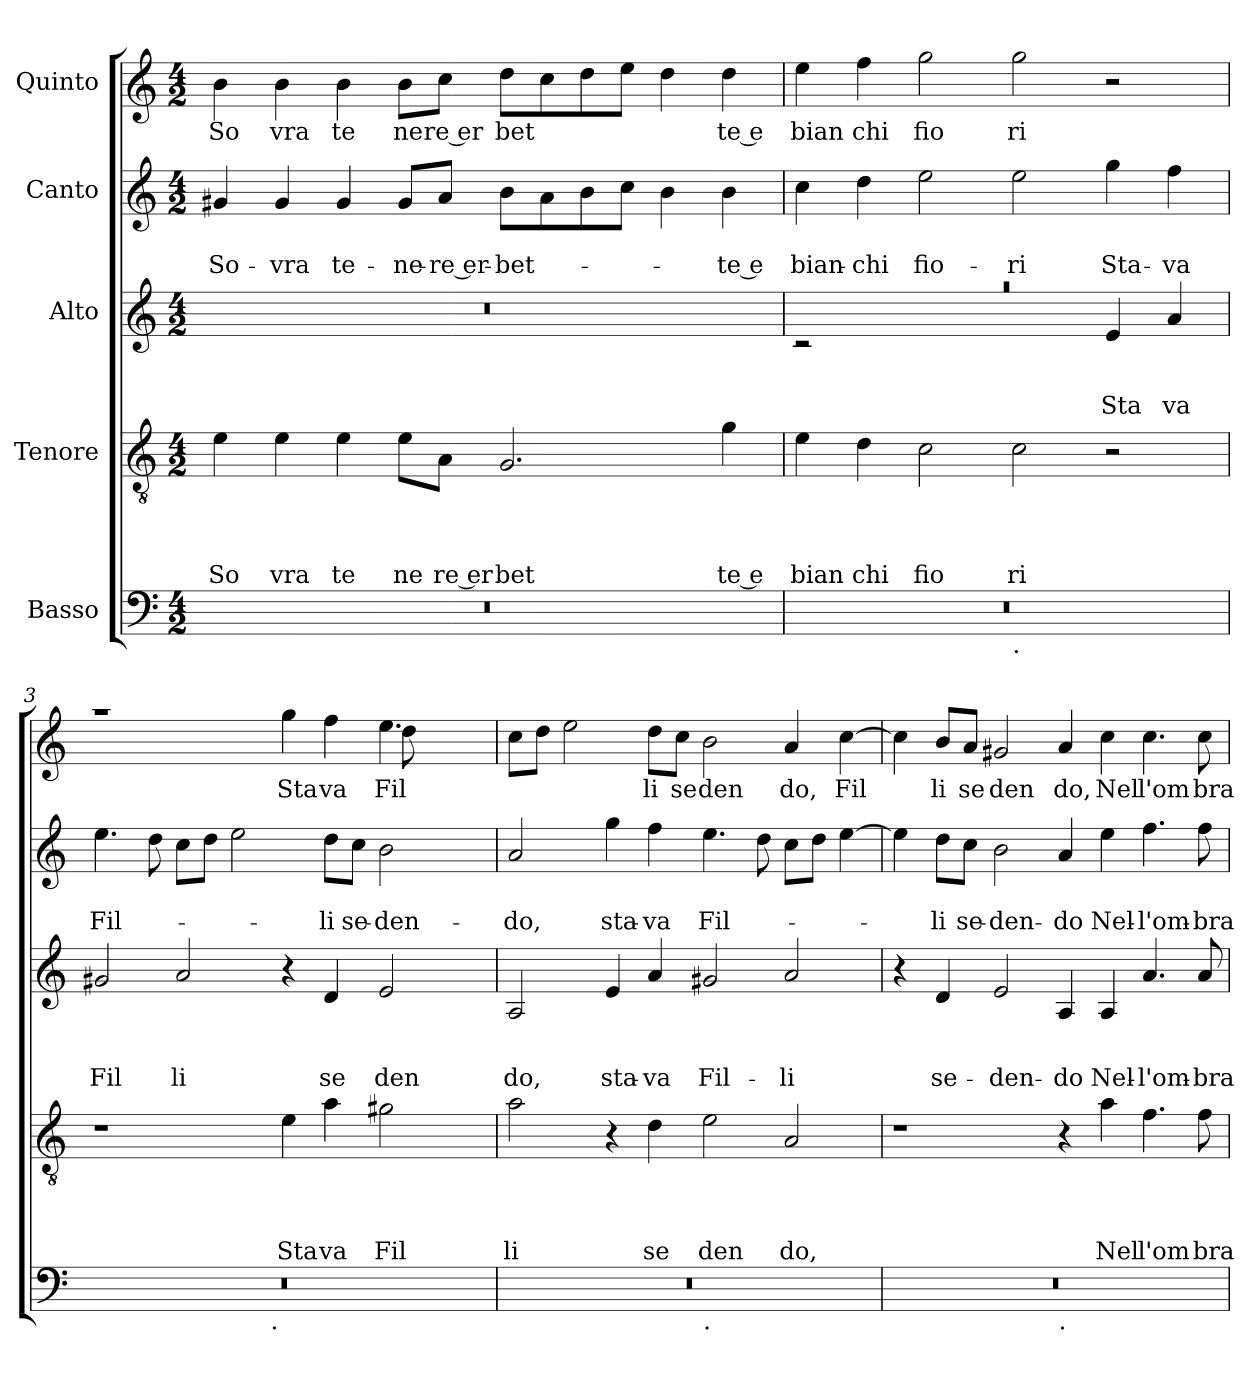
**kern	**kern	**text	**text	**text	**text	**kern	**text	**text	**text	**kern	**text	**text	**kern	**text
*part5	*part4	*part4	*part4	*part4	*part4	*part3	*part3	*part3	*part3	*part2	*part2	*part2	*part1	*part1
*staff5	*staff4	*staff4	*staff4	*staff4	*staff4	*staff3	*staff3	*staff3	*staff3	*staff2	*staff2	*staff2	*staff1	*staff1
*I"Basso	*I"Tenore	*	*	*	*	*I"Alto	*	*	*	*I"Canto	*	*	*I"Quinto	*
*clefF4	*clefGv2	*	*	*	*	*clefG2	*	*	*	*clefG2	*	*	*clefG2	*
*k[]	*k[]	*	*	*	*	*k[]	*	*	*	*k[]	*	*	*k[]	*
*C:	*C:	*	*	*	*	*C:	*	*	*	*C:	*	*	*C:	*
*M4/2	*M4/2	*	*	*	*	*M4/2	*	*	*	*M4/2	*	*	*M4/2	*
=1	=1	=1	=1	=1	=1	=1	=1	=1	=1	=1	=1	=1	=1	=1
!	!	!	!	!	!LO:LY:b	!	!	!	!	!	!	!LO:LY:b	!	!LO:LY:b
0r	4e\	.	.	.	So	0r	.	.	.	4g#X/	.	So-	4b\	So
!	!	!	!	!	!LO:LY:b	!	!	!	!	!	!	!LO:LY:b	!	!LO:LY:b
.	4e\	.	.	.	vra	.	.	.	.	4g#/	.	-vra	4b\	vra
!	!	!	!	!	!LO:LY:b	!	!	!	!	!	!	!LO:LY:b	!	!LO:LY:b
.	4e\	.	.	.	te	.	.	.	.	4g#/	.	te-	4b\	te
!	!	!	!	!	!LO:LY:b	!	!	!	!	!	!	!LO:LY:b	!	!LO:LY:b
.	8e\L	.	.	.	ne	.	.	.	.	8g#/L	.	-ne-	8b\L	ne
!	!	!	!	!	!LO:LY:b:rj	!	!	!	!	!	!	!LO:LY:b:rj	!	!LO:LY:b:rj
.	8A\J	.	.	.	re er	.	.	.	.	8a/J	.	-re er-	8cc\J	re er
!	!	!	!	!	!LO:LY:b	!	!	!	!	!	!	!LO:LY:b	!	!LO:LY:b
.	2.G/	.	.	.	bet	.	.	.	.	8b\L	.	-bet-	8dd\L	bet
.	.	.	.	.	.	.	.	.	.	8a\	.	.	8cc\	.
.	.	.	.	.	.	.	.	.	.	8b\	.	.	8dd\	.
.	.	.	.	.	.	.	.	.	.	8cc\J	.	.	8ee\J	.
.	.	.	.	.	.	.	.	.	.	4b\	.	.	4dd\	.
!	!	!	!	!	!LO:LY:b:rj	!	!	!	!	!	!	!LO:LY:b:rj	!	!LO:LY:b:rj
.	4g\	.	.	.	te e	.	.	.	.	4b\	.	-te e	4dd\	te e
=2	=2	=2	=2	=2	=2	=2	=2	=2	=2	=2	=2	=2	=2	=2
!	!	!	!	!	!LO:LY:b	!LO:N:vis=1	!	!	!	!	!	!LO:LY:b	!	!LO:LY:b
*^	*	*	*	*	*	*^	*	*	*	*	*	*	*	*
0r	1ryy	4e\	.	.	.	bian	0raa	2rc	.	.	.	4cc\	.	bian-	4ee\	bian
!	!	!	!	!	!	!LO:LY:b	!	!	!	!	!	!	!	!LO:LY:b	!	!LO:LY:b
.	.	4d\	.	.	.	chi	.	.	.	.	.	4dd\	.	-chi	4ff\	chi
!	!	!	!	!	!	!LO:LY:b	!	!	!	!	!	!	!	!LO:LY:b	!	!LO:LY:b
.	.	2c\	.	.	.	fio	.	1ryy	.	.	.	2ee\	.	fio-	2gg\	fio
!	!LO:TX:b:t=.	!	!	!	!	!	!	!	!	!	!	!	!	!	!	!
!	!	!	!	!	!	!LO:LY:b	!	!	!	!	!	!	!	!LO:LY:b	!	!LO:LY:b
.	1ryy	2c\	.	.	.	ri	.	.	.	.	.	2ee\	.	-ri	2gg\	ri
!	!	!	!	!	!	!	!	!	!	!	!LO:LY:b	!	!	!LO:LY:b	!	!
.	.	2r	.	.	.	.	.	4e/	.	.	Sta	4gg\	.	Sta-	2r	.
!	!	!	!	!	!	!	!	!	!	!	!LO:LY:b	!	!	!LO:LY:b	!	!
.	.	.	.	.	.	.	.	4a/	.	.	va	4ff\	.	-va	.	.
=3	=3	=3	=3	=3	=3	=3	=3	=3	=3	=3	=3	=3	=3	=3	=3	=3
!	!	!	!	!	!	!	!	!	!	!	!LO:LY:b	!	!	!LO:LY:b	!	!
*	*	*	*	*	*	*	*v	*v	*	*	*	*	*	*	*^	*
0r	2ryy	1r	.	.	.	.	2g#X/	.	.	Fil	4.ee\	.	Fil-	1raa	1.ryy	.
.	.	.	.	.	.	.	.	.	.	.	8dd\	.	.	.	.	.
!	!	!	!	!	!	!	!	!	!	!LO:LY:b	!	!	!	!	!	!
.	4...ryy	.	.	.	.	.	2a/	.	.	li	8cc\L	.	.	.	.	.
.	.	.	.	.	.	.	.	.	.	.	8dd\J	.	.	.	.	.
.	.	.	.	.	.	.	.	.	.	.	2ee\	.	.	.	.	.
!	!LO:TX:b:t=.	!	!	!	!	!	!	!	!	!	!	!	!	!	!	!
.	1ryy	.	.	.	.	.	.	.	.	.	.	.	.	.	.	.
!	!	!	!	!	!	!LO:LY:b	!	!	!	!	!	!	!	!	!	!LO:LY:b
.	.	4e\	.	.	.	Sta	4r	.	.	.	.	.	.	4gg\	.	Sta
!	!	!	!	!	!	!LO:LY:b	!	!	!	!LO:LY:b	!	!	!LO:LY:b	!	!	!LO:LY:b
.	.	4a\	.	.	.	va	4d/	.	.	se	8dd\L	.	-li	4ff\	.	va
!	!	!	!	!	!	!	!	!	!	!	!	!	!LO:LY:b	!	!	!
.	.	.	.	.	.	.	.	.	.	.	8cc\J	.	se-	.	.	.
!	!	!	!	!	!	!LO:LY:b	!	!	!	!LO:LY:b	!	!	!LO:LY:b	!	!	!LO:LY:b
.	.	2g#X\	.	.	.	Fil	2e/	.	.	den	2b\	.	-den-	4.ee\	8dd\	Fil
.	.	.	.	.	.	.	.	.	.	.	.	.	.	.	8ryy	.
.	.	.	.	.	.	.	.	.	.	.	.	.	.	.	4ryy	.
.	.	.	.	.	.	.	.	.	.	.	.	.	.	8ryy	.	.
.	32ryy	.	.	.	.	.	.	.	.	.	.	.	.	.	.	.
!!LO:LB:g=z
=4	=4	=4	=4	=4	=4	=4	=4	=4	=4	=4	=4	=4	=4	=4	=4	=4
!	!	!	!	!	!	!LO:LY:b	!	!	!	!LO:LY:b	!	!	!LO:LY:b	!	!	!
*	*	*	*	*	*	*	*	*	*	*	*	*	*	*v	*v	*
0r	1ryy	2a\	.	.	.	li	2A/	.	.	do,	2a/	.	-do,	8cc\L	.
.	.	.	.	.	.	.	.	.	.	.	.	.	.	8dd\J	.
.	.	.	.	.	.	.	.	.	.	.	.	.	.	2ee\	.
!	!	!	!	!	!	!	!	!	!	!LO:LY:b	!	!	!LO:LY:b	!	!
.	.	4r	.	.	.	.	4e/	.	.	sta-	4gg\	.	sta-	.	.
!	!	!	!	!	!	!LO:LY:b	!	!	!	!LO:LY:b	!	!	!LO:LY:b	!	!LO:LY:b
.	.	4d\	.	.	.	se	4a/	.	.	-va	4ff\	.	-va	8dd\L	li
!	!	!	!	!	!	!	!	!	!	!	!	!	!	!	!LO:LY:b
.	.	.	.	.	.	.	.	.	.	.	.	.	.	8cc\J	se
!	!LO:TX:b:t=.	!	!	!	!	!	!	!	!	!	!	!	!	!	!
!	!	!	!	!	!	!LO:LY:b	!	!	!	!LO:LY:b	!	!	!LO:LY:b	!	!LO:LY:b
.	1ryy	2e\	.	.	.	den	2g#X/	.	.	Fil-	4.ee\	.	Fil-	2b\	den
.	.	.	.	.	.	.	.	.	.	.	8dd\	.	.	.	.
!	!	!	!	!	!	!LO:LY:b	!	!	!	!LO:LY:b	!	!	!	!	!LO:LY:b
.	.	2A/	.	.	.	do,	2a/	.	.	-li	8cc\L	.	.	4a/	do,
.	.	.	.	.	.	.	.	.	.	.	8dd\J	.	.	.	.
!	!	!	!	!	!	!	!	!	!	!	!	!	!	!	!LO:LY:b
.	.	.	.	.	.	.	.	.	.	.	[>4ee\	.	.	[>4cc\	Fil
=5	=5	=5	=5	=5	=5	=5	=5	=5	=5	=5	=5	=5	=5	=5	=5
0r	1ryy	1r	.	.	.	.	4r	.	.	.	4ee\]	.	.	4cc>\]	.
!	!	!	!	!	!	!	!	!	!	!LO:LY:b	!	!	!LO:LY:b	!	!LO:LY:b
.	.	.	.	.	.	.	4d/	.	.	se-	8dd\L	.	-li	8b/L	li
!	!	!	!	!	!	!	!	!	!	!	!	!	!LO:LY:b	!	!LO:LY:b
.	.	.	.	.	.	.	.	.	.	.	8cc\J	.	se-	8a/J	se
!	!	!	!	!	!	!	!	!	!	!LO:LY:b	!	!	!LO:LY:b	!	!LO:LY:b
.	.	.	.	.	.	.	2e/	.	.	-den-	2b\	.	-den-	2g#X/	den
!	!LO:TX:b:t=.	!	!	!	!	!	!	!	!	!	!	!	!	!	!
!	!	!	!	!	!	!	!	!	!	!LO:LY:b	!	!	!LO:LY:b	!	!LO:LY:b
.	1ryy	4r	.	.	.	.	4A/	.	.	-do	4a/	.	-do	4a/	do,
!	!	!	!	!	!	!LO:LY:b	!	!	!	!LO:LY:b	!	!	!LO:LY:b	!	!LO:LY:b
.	.	4a\	.	.	.	Nel	4A/	.	.	Nel-	4ee\	.	Nel-	4cc\	Nel
!	!	!	!	!	!	!LO:LY:b	!	!	!	!LO:LY:b	!	!	!LO:LY:b	!	!LO:LY:b
.	.	4.f\	.	.	.	l'om	4.a/	.	.	-l'om-	4.ff\	.	-l'om-	4.cc\	l'om
!	!	!	!	!	!	!LO:LY:b	!	!	!	!LO:LY:b	!	!	!LO:LY:b	!	!LO:LY:b
.	.	8f\	.	.	.	bra	8a/	.	.	-bra	8ff\	.	-bra	8cc\	bra
*v	*v	*	*	*	*	*	*	*	*	*	*	*	*	*	*
=	=	=	=	=	=	=	=	=	=	=	=	=	=	=
*-	*-	*-	*-	*-	*-	*-	*-	*-	*-	*-	*-	*-	*-	*-
